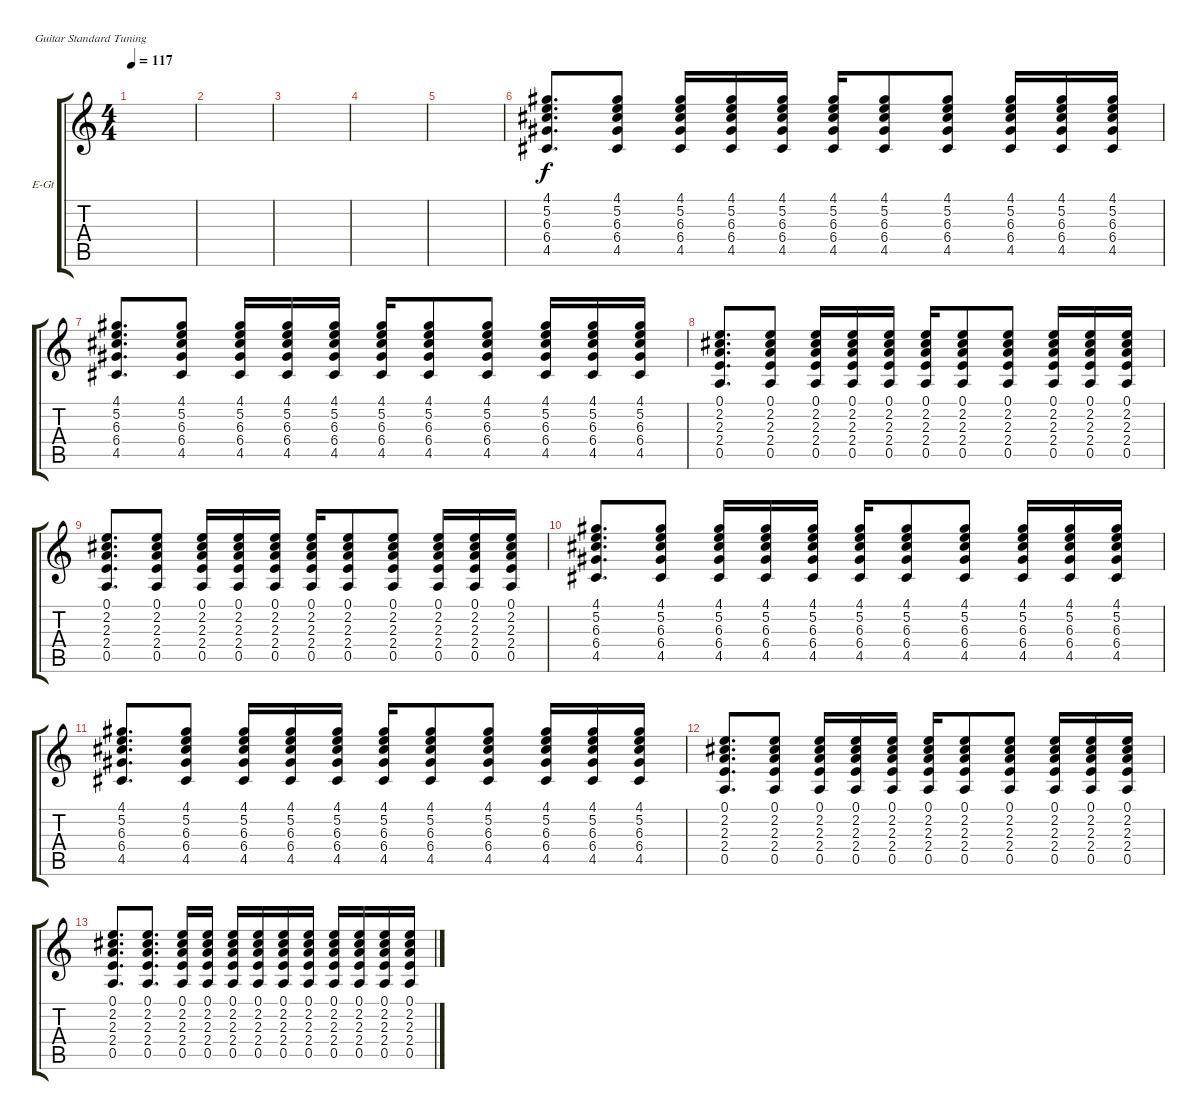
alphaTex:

\bracketExtendMode groupsimilarinstruments
\firstSystemTrackNameOrientation horizontal
\otherSystemsTrackNameOrientation horizontal
\track ("Electric Guitar" "E-Gt") {instrument electricguitarclean}
\staff {score tabs}
\tuning (E4 B3 G3 D3 A2 E2)
\ts (4 4)
\tempo 117
\clef g2
\ks c
|
|
|
|
|
(4.1 5.2 6.3 6.4 4.5).8{d} (4.1 5.2 6.3 6.4 4.5).8 (4.1 5.2 6.3 6.4 4.5).16 (4.1 5.2 6.3 6.4 4.5).16 (4.1 5.2 6.3 6.4 4.5).16 (4.1 5.2 6.3 6.4 4.5).16 (4.1 5.2 6.3 6.4 4.5).8 (4.1 5.2 6.3 6.4 4.5).8 (4.1 5.2 6.3 6.4 4.5).16 (4.1 5.2 6.3 6.4 4.5).16 (4.1 5.2 6.3 6.4 4.5).16 |
(4.1 5.2 6.3 6.4 4.5).8{d} (4.1 5.2 6.3 6.4 4.5).8 (4.1 5.2 6.3 6.4 4.5).16 (4.1 5.2 6.3 6.4 4.5).16 (4.1 5.2 6.3 6.4 4.5).16 (4.1 5.2 6.3 6.4 4.5).16 (4.1 5.2 6.3 6.4 4.5).8 (4.1 5.2 6.3 6.4 4.5).8 (4.1 5.2 6.3 6.4 4.5).16 (4.1 5.2 6.3 6.4 4.5).16 (4.1 5.2 6.3 6.4 4.5).16 |
(0.1 2.2 2.3 2.4 0.5).8{d} (0.1 2.2 2.3 2.4 0.5).8 (0.1 2.2 2.3 2.4 0.5).16 (0.1 2.2 2.3 2.4 0.5).16 (0.1 2.2 2.3 2.4 0.5).16 (0.1 2.2 2.3 2.4 0.5).16 (0.1 2.2 2.3 2.4 0.5).8 (0.1 2.2 2.3 2.4 0.5).8 (0.1 2.2 2.3 2.4 0.5).16 (0.1 2.2 2.3 2.4 0.5).16 (0.1 2.2 2.3 2.4 0.5).16 |
(0.1 2.2 2.3 2.4 0.5).8{d} (0.1 2.2 2.3 2.4 0.5).8 (0.1 2.2 2.3 2.4 0.5).16 (0.1 2.2 2.3 2.4 0.5).16 (0.1 2.2 2.3 2.4 0.5).16 (0.1 2.2 2.3 2.4 0.5).16 (0.1 2.2 2.3 2.4 0.5).8 (0.1 2.2 2.3 2.4 0.5).8 (0.1 2.2 2.3 2.4 0.5).16 (0.1 2.2 2.3 2.4 0.5).16 (0.1 2.2 2.3 2.4 0.5).16 |
(4.1 5.2 6.3 6.4 4.5).8{d} (4.1 5.2 6.3 6.4 4.5).8 (4.1 5.2 6.3 6.4 4.5).16 (4.1 5.2 6.3 6.4 4.5).16 (4.1 5.2 6.3 6.4 4.5).16 (4.1 5.2 6.3 6.4 4.5).16 (4.1 5.2 6.3 6.4 4.5).8 (4.1 5.2 6.3 6.4 4.5).8 (4.1 5.2 6.3 6.4 4.5).16 (4.1 5.2 6.3 6.4 4.5).16 (4.1 5.2 6.3 6.4 4.5).16 |
(4.1 5.2 6.3 6.4 4.5).8{d} (4.1 5.2 6.3 6.4 4.5).8 (4.1 5.2 6.3 6.4 4.5).16 (4.1 5.2 6.3 6.4 4.5).16 (4.1 5.2 6.3 6.4 4.5).16 (4.1 5.2 6.3 6.4 4.5).16 (4.1 5.2 6.3 6.4 4.5).8 (4.1 5.2 6.3 6.4 4.5).8 (4.1 5.2 6.3 6.4 4.5).16 (4.1 5.2 6.3 6.4 4.5).16 (4.1 5.2 6.3 6.4 4.5).16 |
(0.1 2.2 2.3 2.4 0.5).8{d} (0.1 2.2 2.3 2.4 0.5).8 (0.1 2.2 2.3 2.4 0.5).16 (0.1 2.2 2.3 2.4 0.5).16 (0.1 2.2 2.3 2.4 0.5).16 (0.1 2.2 2.3 2.4 0.5).16 (0.1 2.2 2.3 2.4 0.5).8 (0.1 2.2 2.3 2.4 0.5).8 (0.1 2.2 2.3 2.4 0.5).16 (0.1 2.2 2.3 2.4 0.5).16 (0.1 2.2 2.3 2.4 0.5).16 |
(0.1 2.2 2.3 2.4 0.5).8{d} (0.1 2.2 2.3 2.4 0.5).8{d} (0.1 2.2 2.3 2.4 0.5).16 (0.1 2.2 2.3 2.4 0.5).16 (0.1 2.2 2.3 2.4 0.5).16 (0.1 2.2 2.3 2.4 0.5).16 (0.1 2.2 2.3 2.4 0.5).16 (0.1 2.2 2.3 2.4 0.5).16 (0.1 2.2 2.3 2.4 0.5).16 (0.1 2.2 2.3 2.4 0.5).16 (0.1 2.2 2.3 2.4 0.5).16 (0.5 2.4 2.3 2.2 0.1).16
